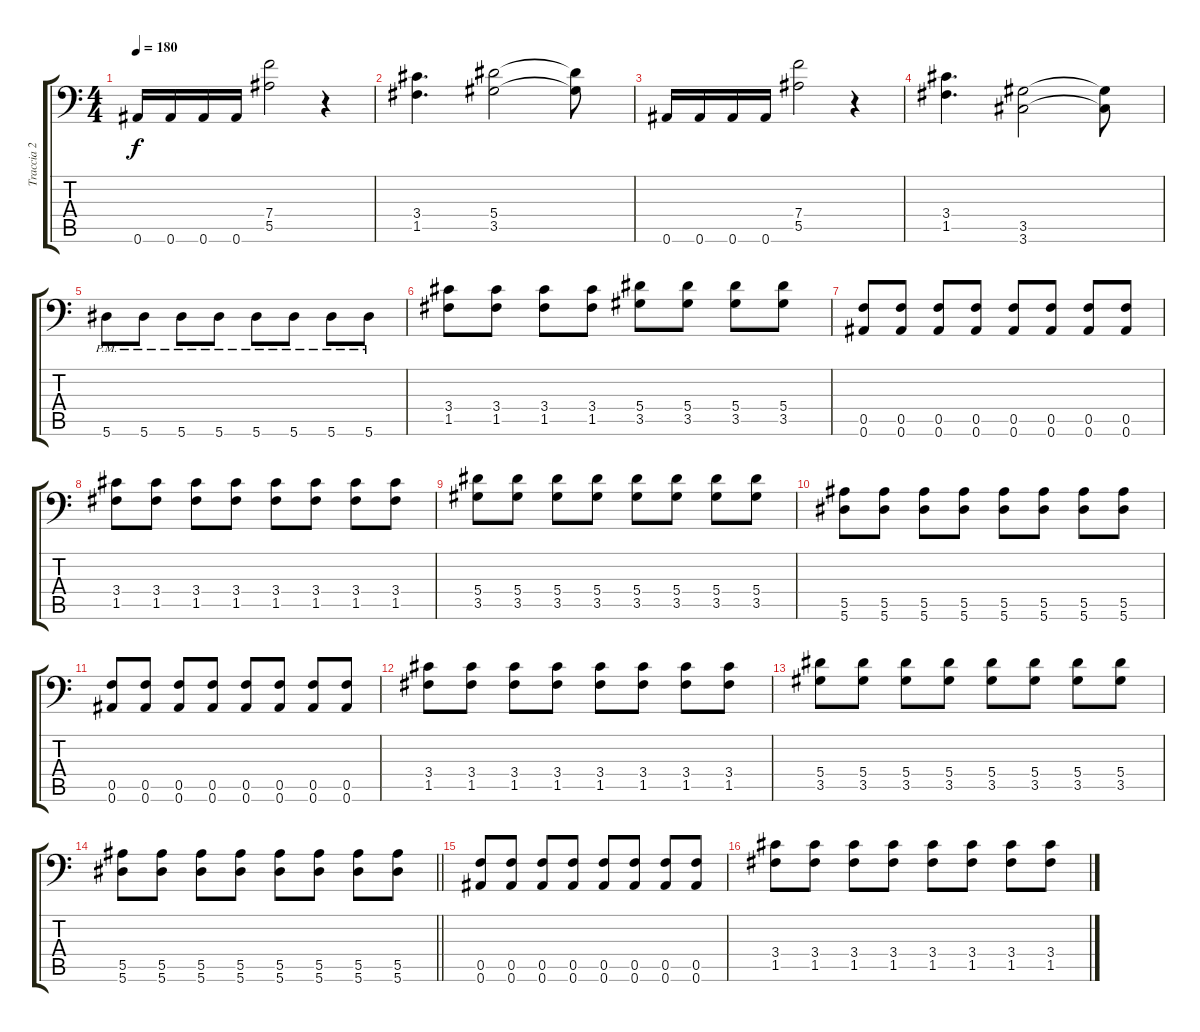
\track ("Traccia 2" "Traccia 2") {instrument distortionguitar}
\staff {score tabs}
\tuning (C4 G3 Eb3 Bb2 F2 Bb1) {hide}
\ts (4 4)
\tempo 180
\clef f4
\ks c
0.6.16{dy f} 0.6.16 0.6.16 0.6.16 (7.4 5.5).2 r.4 |
(3.4 1.5).4{d} (5.4 3.5).2 (5.4{t} 3.5{t}).8 |
0.6.16 0.6.16 0.6.16 0.6.16 (7.4 5.5).2 r.4 |
(3.4 1.5).4{d} (3.5 3.6).2 (3.5{t} 3.6{t}).8 |
5.6{pm}.8 5.6{pm}.8 5.6{pm}.8 5.6{pm}.8 5.6{pm}.8 5.6{pm}.8 5.6{pm}.8 5.6{pm}.8 |
(3.4 1.5).8 (3.4 1.5).8 (3.4 1.5).8 (3.4 1.5).8 (5.4 3.5).8 (5.4 3.5).8 (5.4 3.5).8 (5.4 3.5).8 |
(0.5 0.6).8 (0.5 0.6).8 (0.5 0.6).8 (0.5 0.6).8 (0.5 0.6).8 (0.5 0.6).8 (0.5 0.6).8 (0.5 0.6).8 |
(3.4 1.5).8 (3.4 1.5).8 (3.4 1.5).8 (3.4 1.5).8 (3.4 1.5).8 (3.4 1.5).8 (3.4 1.5).8 (3.4 1.5).8 |
(5.4 3.5).8 (5.4 3.5).8 (5.4 3.5).8 (5.4 3.5).8 (5.4 3.5).8 (5.4 3.5).8 (5.4 3.5).8 (5.4 3.5).8 |
(5.5 5.6).8 (5.5 5.6).8 (5.5 5.6).8 (5.5 5.6).8 (5.5 5.6).8 (5.5 5.6).8 (5.5 5.6).8 (5.5 5.6).8 |
(0.5 0.6).8 (0.5 0.6).8 (0.5 0.6).8 (0.5 0.6).8 (0.5 0.6).8 (0.5 0.6).8 (0.5 0.6).8 (0.5 0.6).8 |
(3.4 1.5).8 (3.4 1.5).8 (3.4 1.5).8 (3.4 1.5).8 (3.4 1.5).8 (3.4 1.5).8 (3.4 1.5).8 (3.4 1.5).8 |
(5.4 3.5).8 (5.4 3.5).8 (5.4 3.5).8 (5.4 3.5).8 (5.4 3.5).8 (5.4 3.5).8 (5.4 3.5).8 (5.4 3.5).8 |
\barLineRight lightlight
(5.5 5.6).8 (5.5 5.6).8 (5.5 5.6).8 (5.5 5.6).8 (5.5 5.6).8 (5.5 5.6).8 (5.5 5.6).8 (5.5 5.6).8 |
(0.5 0.6).8 (0.5 0.6).8 (0.5 0.6).8 (0.5 0.6).8 (0.5 0.6).8 (0.5 0.6).8 (0.5 0.6).8 (0.5 0.6).8 |
(3.4 1.5).8 (3.4 1.5).8 (3.4 1.5).8 (3.4 1.5).8 (3.4 1.5).8 (3.4 1.5).8 (3.4 1.5).8 (3.4 1.5).8
